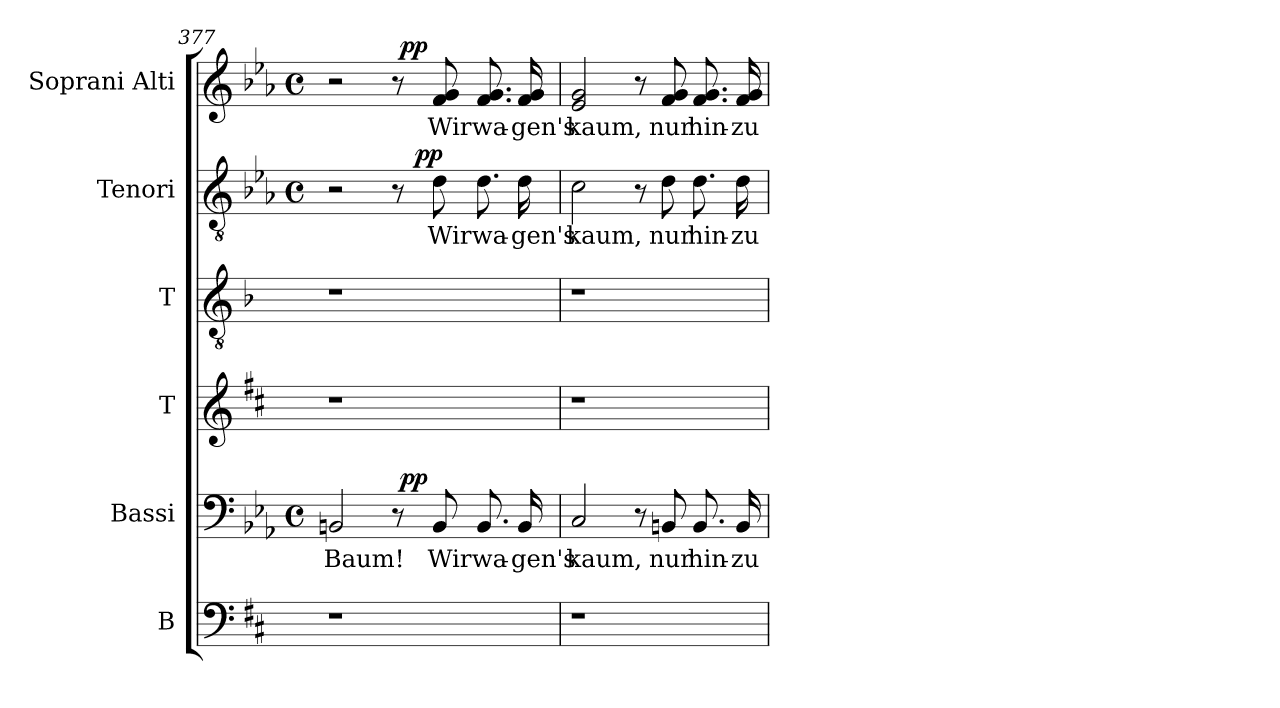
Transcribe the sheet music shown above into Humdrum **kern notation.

**kern	**kern	**text	**dynam	**kern	**kern	**kern	**text	**dynam	**kern	**text	**dynam
*part6	*part5	*part5	*part5	*part4	*part3	*part2	*part2	*part2	*part1	*part1	*part1
*staff6	*staff5	*staff5	*staff5	*staff4	*staff3	*staff2	*staff2	*staff2	*staff1	*staff1	*staff1
*I"B	*I"Bassi	*	*	*I"T	*I"T	*I"Tenori	*	*	*I"Soprani  Alti	*	*
*I'B	*I'B	*	*	*I'T	*I'T	*I'T	*	*	*I'S  A	*	*
!!LO:LB:g=z
*clefF4	*clefF4	*	*	*clefG2	*clefGv2	*clefGv2	*	*	*clefG2	*	*
*k[f#c#]	*k[b-e-a-]	*	*	*k[f#c#]	*k[b-]	*k[b-e-a-]	*	*	*k[b-e-a-]	*	*
*D:	*E-:	*	*	*D:	*F:	*E-:	*	*	*E-:	*	*
*	*M4/4	*	*	*	*	*M4/4	*	*	*M4/4	*	*
*	*met(c)	*	*	*	*	*met(c)	*	*	*met(c)	*	*
=377	=377	=377	=377	=377	=377	=377	=377	=377	=377	=377	=377
!	!	!LO:LY:b:cj	!	!	!	!	!	!	!	!	!
*	*^	*	*	*	*	*^	*	*	*^	*	*
1r	2BBn/	2ryy	Baum!	.	1r	1r	2r	2ryy	.	.	2r	2ryy	.	.
.	8r	64ryy	.	.	.	.	8r	16ryy	.	.	8r	64ryy	.	.
!	!	!	!	!LO:DY:a	!	!	!	!	!	!	!	!	!	!LO:DY:a
.	.	4ryy	.	pp	.	.	.	.	.	.	.	4ryy	.	pp
!	!	!	!	!	!	!	!	!	!	!LO:DY:a	!	!	!	!
.	.	.	.	.	.	.	.	4..ryy	.	pp	.	.	.	.
!	!	!	!LO:LY:b:cj	!	!	!	!	!	!LO:LY:b:cj	!	!	!	!LO:LY:b:cj	!
.	8BB/	.	Wir	.	.	.	8d\	.	Wir	.	8f/ 8g/	.	Wir	.
!	!	!	!LO:LY:b:cj	!	!	!	!	!	!LO:LY:b:cj	!	!	!	!LO:LY:b:cj	!
.	8.BB/	.	wa-	.	.	.	8.d\	.	wa-	.	8.f/ 8.g/	.	wa-	.
.	.	8...ryy	.	.	.	.	.	.	.	.	.	8...ryy	.	.
!	!	!	!LO:LY:b:cj	!	!	!	!	!	!LO:LY:b:cj	!	!	!	!LO:LY:b:cj	!
.	16BB/	.	-gen's	.	.	.	16d\	.	-gen's	.	16f/ 16g/	.	-gen's	.
=378	=378	=378	=378	=378	=378	=378	=378	=378	=378	=378	=378	=378	=378	=378
!	!	!	!LO:LY:b:cj	!	!	!	!	!	!LO:LY:b:cj	!	!	!	!LO:LY:b:cj	!
*	*	*	*	*	*	*	*v	*v	*	*	*	*	*	*
*	*v	*v	*	*	*	*	*	*	*	*v	*v	*	*
1r	2C/	kaum,	.	1r	1r	2c\	kaum,	.	2g/ 2e-/	kaum,	.
.	8r	.	.	.	.	8r	.	.	8r	.	.
!	!	!LO:LY:b:cj	!	!	!	!	!LO:LY:b:cj	!	!	!LO:LY:b:cj	!
.	8BBn/	nur	.	.	.	8d\	nur	.	8f/ 8g/	nur	.
!	!	!LO:LY:b:cj	!	!	!	!	!LO:LY:b:cj	!	!	!LO:LY:b:cj	!
.	8.BB/	hin-	.	.	.	8.d\	hin-	.	8.f/ 8.g/	hin-	.
!	!	!LO:LY:b:cj	!	!	!	!	!LO:LY:b:cj	!	!	!LO:LY:b:cj	!
.	16BB/	-zu-	.	.	.	16d\	-zu-	.	16f/ 16g/	-zu-	.
=	=	=	=	=	=	=	=	=	=	=	=
*-	*-	*-	*-	*-	*-	*-	*-	*-	*-	*-	*-
